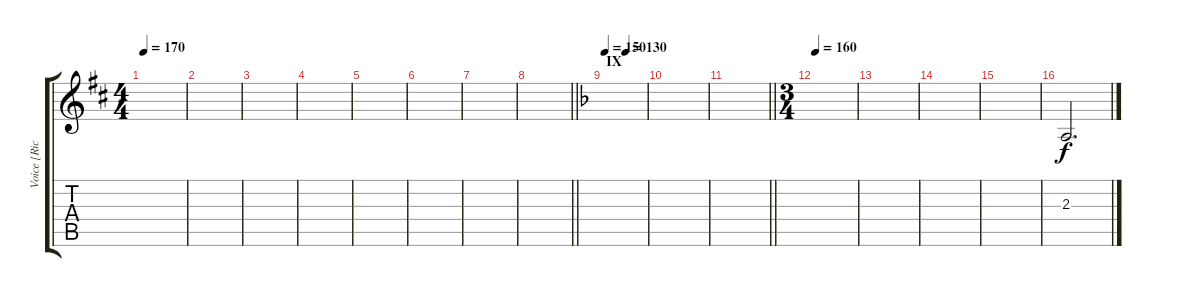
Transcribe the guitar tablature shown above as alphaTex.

\track ("Voice [Richard Wright]" "Voice [Ric") {instrument flute}
\staff {score tabs}
\tuning (E4 B3 G3 D3 A2 E2) {hide}
\ts (4 4)
\tempo 170
\clef g2
\ks d
|
|
|
|
|
|
|
\barLineRight lightlight
|
\section ("" "IX")
\tempo 150
\tempo (130 0.5)
\ks dminor
|
|
\barLineRight lightlight
|
\ts (3 4)
\tempo 160
|
|
|
|
2.3.2{d}
